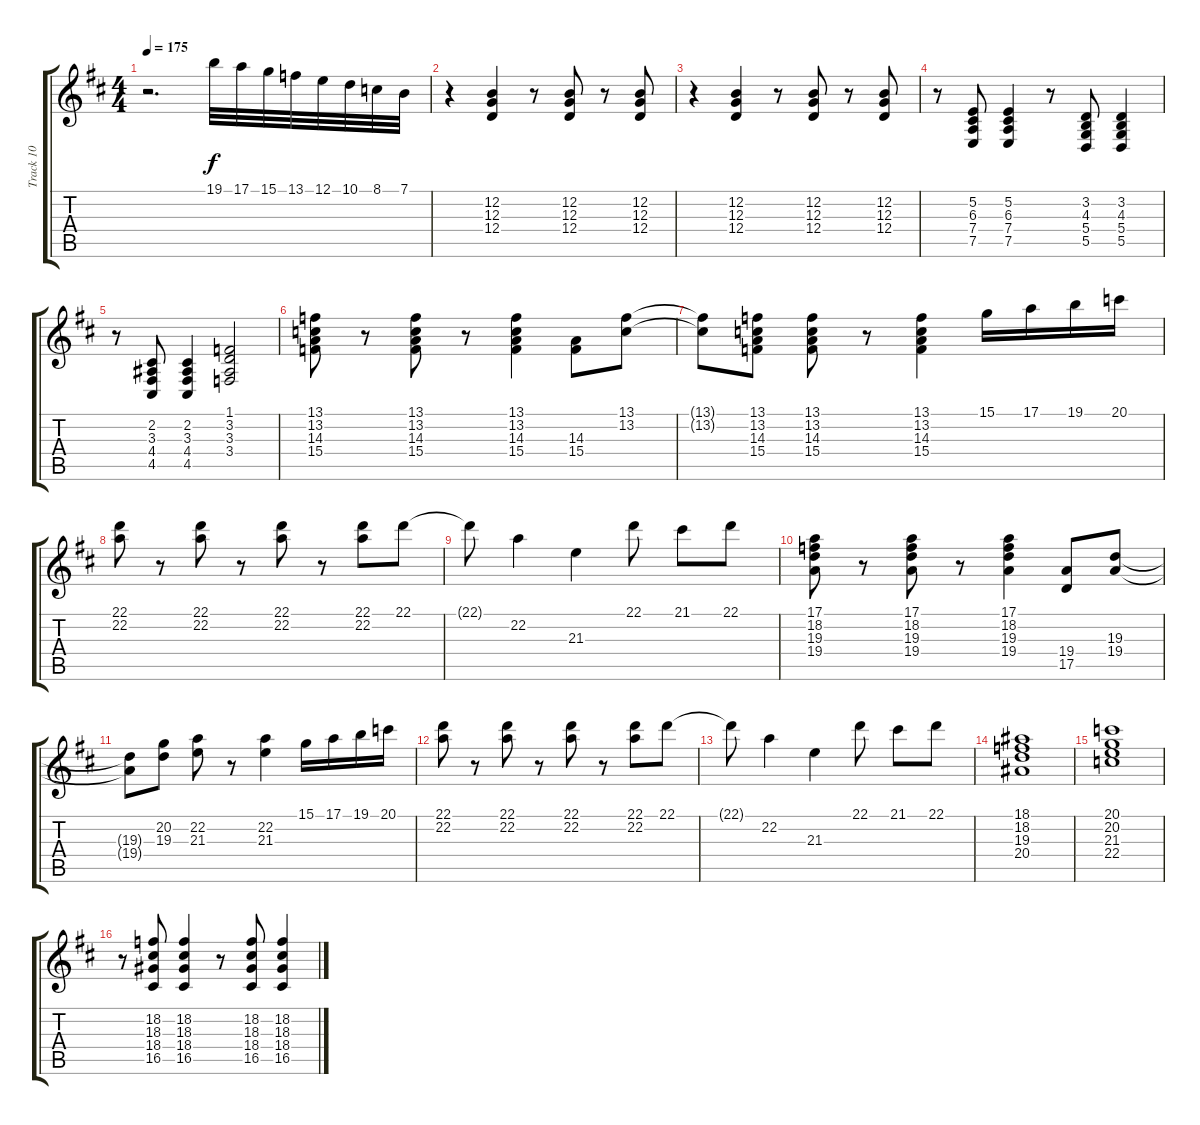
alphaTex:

\track ("Track 10" "Track 10") {instrument acousticgrandpiano}
\staff {score tabs}
\tuning (E4 B3 G3 D3 A2 E2) {hide}
\ts (4 4)
\tempo 175
\clef g2
\ks d
r.2{d dy f} 19.1.32 17.1.32 15.1.32 13.1.32 12.1.32 10.1.32 8.1.32 7.1.32 |
r.4 (12.2 12.3 12.4).4 r.8 (12.2 12.3 12.4).8 r.8 (12.2 12.3 12.4).8 |
r.4 (12.2 12.3 12.4).4 r.8 (12.2 12.3 12.4).8 r.8 (12.2 12.3 12.4).8 |
r.8 (5.2 6.3 7.4 7.5).8 (5.2 6.3 7.4 7.5).4 r.8 (3.2 4.3 5.4 5.5).8 (3.2 4.3 5.4 5.5).4 |
r.8 (2.2 3.3 4.4 4.5).8 (2.2 3.3 4.4 4.5).4 (1.1 3.2 3.3 3.4).2 |
(13.1 13.2 14.3 15.4).8 r.8 (13.1 13.2 14.3 15.4).8 r.8 (13.1 13.2 14.3 15.4).4 (14.3 15.4).8 (13.1 13.2).8 |
(13.1{t} 13.2{t}).8 (13.1 13.2 14.3 15.4).8 (13.1 13.2 14.3 15.4).8 r.8 (13.1 13.2 14.3 15.4).4 15.1.16 17.1.16 19.1.16 20.1.16 |
(22.1 22.2).8 r.8 (22.1 22.2).8 r.8 (22.1 22.2).8 r.8 (22.1 22.2).8 22.1.8 |
22.1{t}.8 22.2.4 21.3.4 22.1.8 21.1.8 22.1.8 |
(17.1 18.2 19.3 19.4).8 r.8 (17.1 18.2 19.3 19.4).8 r.8 (17.1 18.2 19.3 19.4).4 (19.4 17.5).8 (19.3 19.4).8 |
(19.3{t} 19.4{t}).8 (20.2 19.3).8 (22.2 21.3).8 r.8 (22.2 21.3).4 15.1.16 17.1.16 19.1.16 20.1.16 |
(22.1 22.2).8 r.8 (22.1 22.2).8 r.8 (22.1 22.2).8 r.8 (22.1 22.2).8 22.1.8 |
22.1{t}.8 22.2.4 21.3.4 22.1.8 21.1.8 22.1.8 |
(18.1 18.2 19.3 20.4).1 |
(20.1 20.2 21.3 22.4).1 |
r.8 (18.2 18.3 18.4 16.5).8 (18.2 18.3 18.4 16.5).4 r.8 (18.2 18.3 18.4 16.5).8 (18.2 18.3 18.4 16.5).4
